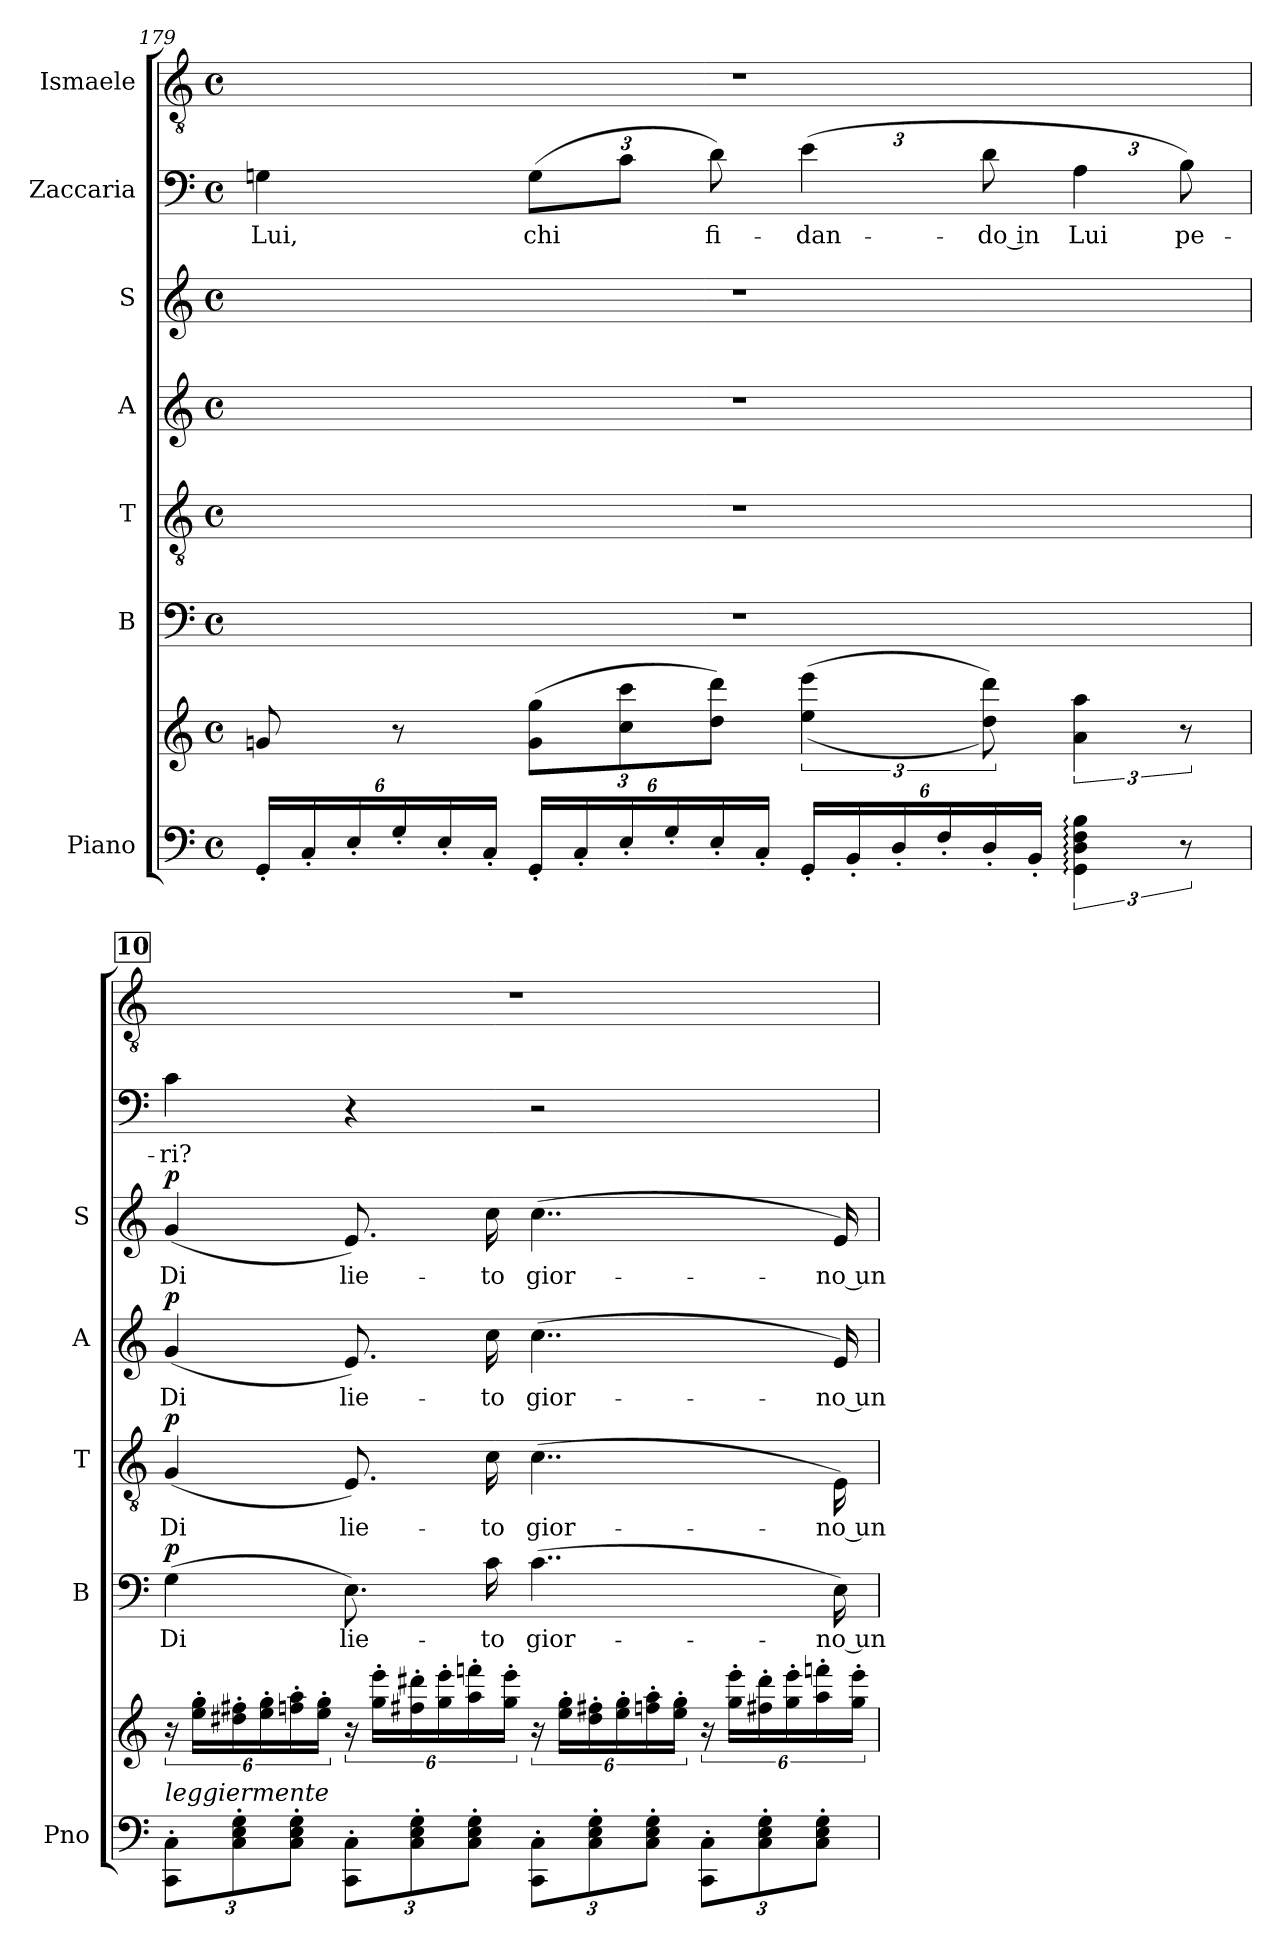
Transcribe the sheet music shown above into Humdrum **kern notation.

**kern	**kern	**kern	**text	**dynam	**kern	**text	**dynam	**kern	**text	**dynam	**kern	**text	**dynam	**kern	**text	**kern
*part7	*part7	*part6	*part6	*part6	*part5	*part5	*part5	*part4	*part4	*part4	*part3	*part3	*part3	*part2	*part2	*part1
*staff8	*staff7	*staff6	*staff6	*staff6	*staff5	*staff5	*staff5	*staff4	*staff4	*staff4	*staff3	*staff3	*staff3	*staff2	*staff2	*staff1
*I"Piano	*	*I"B	*	*	*I"T	*	*	*I"A	*	*	*I"S	*	*	*I"Zaccaria	*	*I"Ismaele
*I'Pno	*	*I'B	*	*	*I'T	*	*	*I'A	*	*	*I'S	*	*	*	*	*
*clefF4	*clefG2	*clefF4	*	*	*clefGv2	*	*	*clefG2	*	*	*clefG2	*	*	*clefF4	*	*clefGv2
*k[]	*k[]	*k[]	*	*	*k[]	*	*	*k[]	*	*	*k[]	*	*	*k[]	*	*k[]
*M4/4	*M4/4	*M4/4	*	*	*M4/4	*	*	*M4/4	*	*	*M4/4	*	*	*M4/4	*	*M4/4
*met(c)	*met(c)	*met(c)	*	*	*met(c)	*	*	*met(c)	*	*	*met(c)	*	*	*met(c)	*	*met(c)
*Xbrackettup	*	*	*	*	*	*	*	*	*	*	*	*	*	*	*	*
=179	=179	=179	=179	=179	=179	=179	=179	=179	=179	=179	=179	=179	=179	=179	=179	=179
!	!	!	!	!	!	!	!	!	!	!	!	!	!	!	!LO:LY:b	!
24GG'/LL	8gn/	1r	.	.	1r	.	.	1r	.	.	1r	.	.	4Gn\	Lui,	1r
24C'/	.	.	.	.	.	.	.	.	.	.	.	.	.	.	.	.
24E'/	.	.	.	.	.	.	.	.	.	.	.	.	.	.	.	.
24G'/	8r	.	.	.	.	.	.	.	.	.	.	.	.	.	.	.
24E'/	.	.	.	.	.	.	.	.	.	.	.	.	.	.	.	.
24C'/JJ	.	.	.	.	.	.	.	.	.	.	.	.	.	.	.	.
*	*Xbrackettup	*	*	*	*	*	*	*	*	*	*	*	*	*Xbrackettup	*	*
!	!	!	!	!	!	!	!	!	!	!	!	!	!	!	!LO:LY:b	!
24GG'/LL	(12g\ 12gg\L	.	.	.	.	.	.	.	.	.	.	.	.	(12G\L	chi	.
24C'/	.	.	.	.	.	.	.	.	.	.	.	.	.	.	.	.
24E'/	12cc\ 12ccc\	.	.	.	.	.	.	.	.	.	.	.	.	12c\J	.	.
24G'/	.	.	.	.	.	.	.	.	.	.	.	.	.	.	.	.
!	!	!	!	!	!	!	!	!	!	!	!	!	!	!	!LO:LY:b	!
24E'/	12dd\ 12ddd\J)	.	.	.	.	.	.	.	.	.	.	.	.	12d\)	fi-	.
24C'/JJ	.	.	.	.	.	.	.	.	.	.	.	.	.	.	.	.
*	*brackettup	*	*	*	*	*	*	*	*	*	*	*	*	*	*	*
!	!	!	!	!	!	!	!	!	!	!	!	!	!	!	!LO:LY:b	!
24GG'/LL	((6ee\ 6eee\	.	.	.	.	.	.	.	.	.	.	.	.	(6e\	-dan-	.
24BB'/	.	.	.	.	.	.	.	.	.	.	.	.	.	.	.	.
24D'/	.	.	.	.	.	.	.	.	.	.	.	.	.	.	.	.
24F'/	.	.	.	.	.	.	.	.	.	.	.	.	.	.	.	.
!	!	!	!	!	!	!	!	!	!	!	!	!	!	!	!LO:LY:b	!
24D'/	12dd\ 12ddd\))	.	.	.	.	.	.	.	.	.	.	.	.	12d\	do in	.
24BB'/JJ	.	.	.	.	.	.	.	.	.	.	.	.	.	.	.	.
*brackettup	*	*	*	*	*	*	*	*	*	*	*	*	*	*	*	*
!	!	!	!	!	!	!	!	!	!	!	!	!	!	!	!LO:LY:b	!
6GG\: 6D\: 6F\: 6B\:	6a\ 6aa\	.	.	.	.	.	.	.	.	.	.	.	.	6A\	Lui	.
!	!	!	!	!	!	!	!	!	!	!	!	!	!	!	!LO:LY:b	!
12r	12r	.	.	.	.	.	.	.	.	.	.	.	.	12B\)	pe-	.
!!LO:LB:g=z
!!LO:REH:place=s1:a:B:fs=14:t=10
=180	=180	=180	=180	=180	=180	=180	=180	=180	=180	=180	=180	=180	=180	=180	=180	=180
*Xbrackettup	*	*	*	*	*	*	*	*	*	*	*	*	*	*	*	*
!LO:TX:a:i:t=leggiermente	!	!	!	!	!	!	!	!	!	!	!	!	!	!	!	!
!	!	!	!LO:LY:b	!LO:DY:a	!	!LO:LY:b	!LO:DY:a	!	!LO:LY:b	!LO:DY:a	!	!LO:LY:b	!LO:DY:a	!	!LO:LY:b	!
12CC\' 12C\'L	24r	(4G\	Di	p	(>4G/	Di	p	(>4g/	Di	p	(>4g/	Di	p	4c\	-ri?	1r
.	24ee\' 24gg\'LL	.	.	.	.	.	.	.	.	.	.	.	.	.	.	.
12C\' 12E\' 12G\'	24dd#X\' 24ff#X\'	.	.	.	.	.	.	.	.	.	.	.	.	.	.	.
.	24ee\' 24gg\'	.	.	.	.	.	.	.	.	.	.	.	.	.	.	.
12C\' 12E\' 12G\'J	24ffn\' 24aa\'	.	.	.	.	.	.	.	.	.	.	.	.	.	.	.
.	24ee\' 24gg\'JJ	.	.	.	.	.	.	.	.	.	.	.	.	.	.	.
!	!	!	!LO:LY:b	!	!	!LO:LY:b	!	!	!LO:LY:b	!	!	!LO:LY:b	!	!	!	!
12CC\' 12C\'L	24r	8.E\)	lie-	.	8.E/)	lie-	.	8.e/)	lie-	.	8.e/)	lie-	.	4r	.	.
.	24gg\' 24eee\'LL	.	.	.	.	.	.	.	.	.	.	.	.	.	.	.
12C\' 12E\' 12G\'	24ff#X\' 24ddd#X\'	.	.	.	.	.	.	.	.	.	.	.	.	.	.	.
.	24gg\' 24eee\'	.	.	.	.	.	.	.	.	.	.	.	.	.	.	.
12C\' 12E\' 12G\'J	24aa\' 24fffn\'	.	.	.	.	.	.	.	.	.	.	.	.	.	.	.
!	!	!	!LO:LY:b	!	!	!LO:LY:b	!	!	!LO:LY:b	!	!	!LO:LY:b	!	!	!	!
.	.	16c\	-to	.	16c\	-to	.	16cc\	-to	.	16cc\	-to	.	.	.	.
.	24gg\' 24eee\'JJ	.	.	.	.	.	.	.	.	.	.	.	.	.	.	.
!	!	!	!LO:LY:b	!	!	!LO:LY:b	!	!	!LO:LY:b	!	!	!LO:LY:b	!	!	!	!
12CC\' 12C\'L	24r	(4..c\	gior-	.	(4..c\	gior-	.	(4..cc\	gior-	.	(4..cc\	gior-	.	2r	.	.
.	24ee\' 24gg\'LL	.	.	.	.	.	.	.	.	.	.	.	.	.	.	.
12C\' 12E\' 12G\'	24dd#\' 24ff#X\'	.	.	.	.	.	.	.	.	.	.	.	.	.	.	.
.	24ee\' 24gg\'	.	.	.	.	.	.	.	.	.	.	.	.	.	.	.
12C\' 12E\' 12G\'J	24ffn\' 24aa\'	.	.	.	.	.	.	.	.	.	.	.	.	.	.	.
.	24ee\' 24gg\'JJ	.	.	.	.	.	.	.	.	.	.	.	.	.	.	.
12CC\' 12C\'L	24r	.	.	.	.	.	.	.	.	.	.	.	.	.	.	.
.	24gg\' 24eee\'LL	.	.	.	.	.	.	.	.	.	.	.	.	.	.	.
12C\' 12E\' 12G\'	24ff#X\' 24ddd#\'	.	.	.	.	.	.	.	.	.	.	.	.	.	.	.
.	24gg\' 24eee\'	.	.	.	.	.	.	.	.	.	.	.	.	.	.	.
12C\' 12E\' 12G\'J	24aa\' 24fffn\'	.	.	.	.	.	.	.	.	.	.	.	.	.	.	.
!	!	!	!LO:LY:b	!	!	!LO:LY:b	!	!	!LO:LY:b	!	!	!LO:LY:b	!	!	!	!
.	.	16E\)	no un	.	16E\)	no un	.	16e/)	no un	.	16e/)	no un	.	.	.	.
.	24gg\' 24eee\'JJ	.	.	.	.	.	.	.	.	.	.	.	.	.	.	.
=	=	=	=	=	=	=	=	=	=	=	=	=	=	=	=	=
*-	*-	*-	*-	*-	*-	*-	*-	*-	*-	*-	*-	*-	*-	*-	*-	*-
